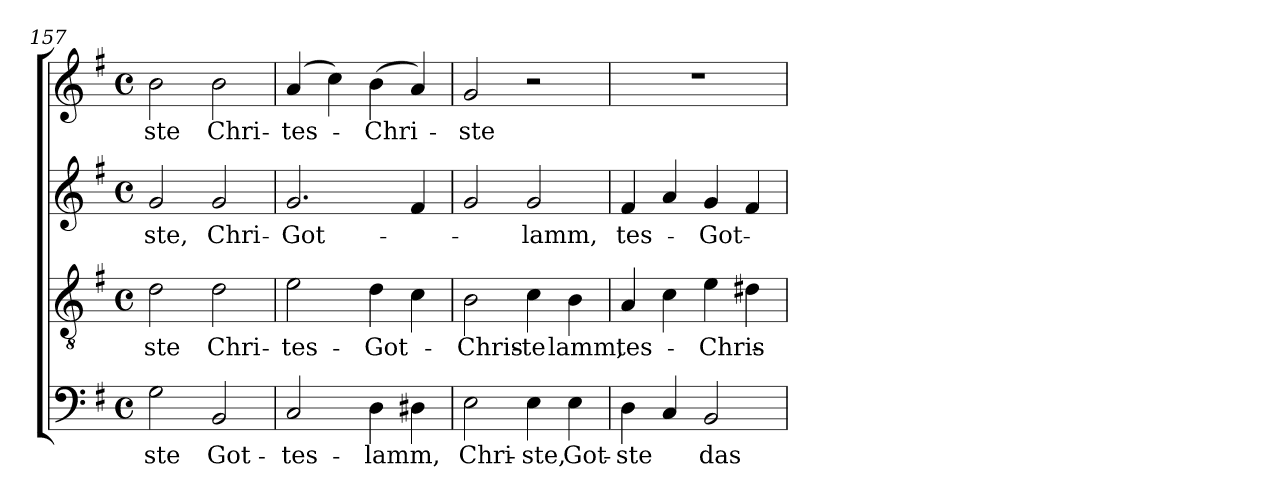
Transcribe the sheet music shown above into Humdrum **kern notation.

**kern	**text	**kern	**text	**kern	**text	**kern	**text	**dynam
*part1	*part1	*part1	*part1	*part1	*part1	*part1	*part1	*part1
*staff4	*staff4	*staff3	*staff3	*staff2	*staff2	*staff1	*staff1	*staff1/2/3/4
*clefF4	*	*clefGv2	*	*clefG2	*	*clefG2	*	*
*k[f#]	*	*k[f#]	*	*k[f#]	*	*k[f#]	*	*
*G:	*	*G:	*	*G:	*	*G:	*	*
*M4/4	*	*M4/4	*	*M4/4	*	*M4/4	*	*
*met(c)	*	*met(c)	*	*met(c)	*	*met(c)	*	*
=157	=157	=157	=157	=157	=157	=157	=157	=157
!	!LO:LY:b	!	!LO:LY:b	!	!LO:LY:b	!	!LO:LY:b	!LO:DY:a=4
!	!	!	!	!	!	!	!	!LO:DY:n=1:a=3
!	!	!	!	!	!	!	!	!LO:DY:n=2:a=2
!	!	!	!	!	!	!	!	!LO:DY:n=3:a
2G\	-ste	2d\	-ste	2g/	-ste,	2b\	-ste	mf mf mf mf
!	!LO:LY:b	!	!LO:LY:b	!	!LO:LY:b	!	!LO:LY:b	!
2BB/	Got-	2d\	Chri-	2g/	Chri-	2b\	Chri-	.
!!LO:LB:g=z
=158	=158	=158	=158	=158	=158	=158	=158	=158
!	!LO:LY:b	!	!LO:LY:b	!	!LO:LY:b	!	!LO:LY:b	!
2C/	-tes-	2e\	-tes-	2.g/	-Got-	(4a/	-tes-	.
.	.	.	.	.	.	4cc\)	.	.
!	!LO:LY:b	!	!LO:LY:b	!	!	!	!LO:LY:b	!
4D\	-lamm,	4d\	-Got-	.	.	(>4b\	-Chri-	.
4D#X\	.	4c\	.	4f#/	.	4a/)	.	.
=159	=159	=159	=159	=159	=159	=159	=159	=159
!	!LO:LY:b	!	!LO:LY:b	!	!	!	!LO:LY:b	!
2E\	Chri-	2B\	Chris-	2g/	.	2g/	ste	.
!	!LO:LY:b	!	!LO:LY:b	!	!LO:LY:b	!	!	!
4E\	-ste,	4c\	-te	2g/	lamm,	2r	.	.
!	!LO:LY:b	!	!LO:LY:b	!	!	!	!	!
4E\	Got-	4B\	lamm,	.	.	.	.	.
=160	=160	=160	=160	=160	=160	=160	=160	=160
!	!LO:LY:b	!	!LO:LY:b	!	!LO:LY:b	!	!	!
4D\	-ste	4A/	-tes-	4f#/	-tes-	1r	.	.
4C/	.	4c\	.	4a/	.	.	.	.
!	!LO:LY:b	!	!LO:LY:b	!	!LO:LY:b	!	!	!
2BB/	das	4e\	-Chris-	4g/	-Got-	.	.	.
.	.	4d#X\	.	4f#/	.	.	.	.
=	=	=	=	=	=	=	=	=
*-	*-	*-	*-	*-	*-	*-	*-	*-
